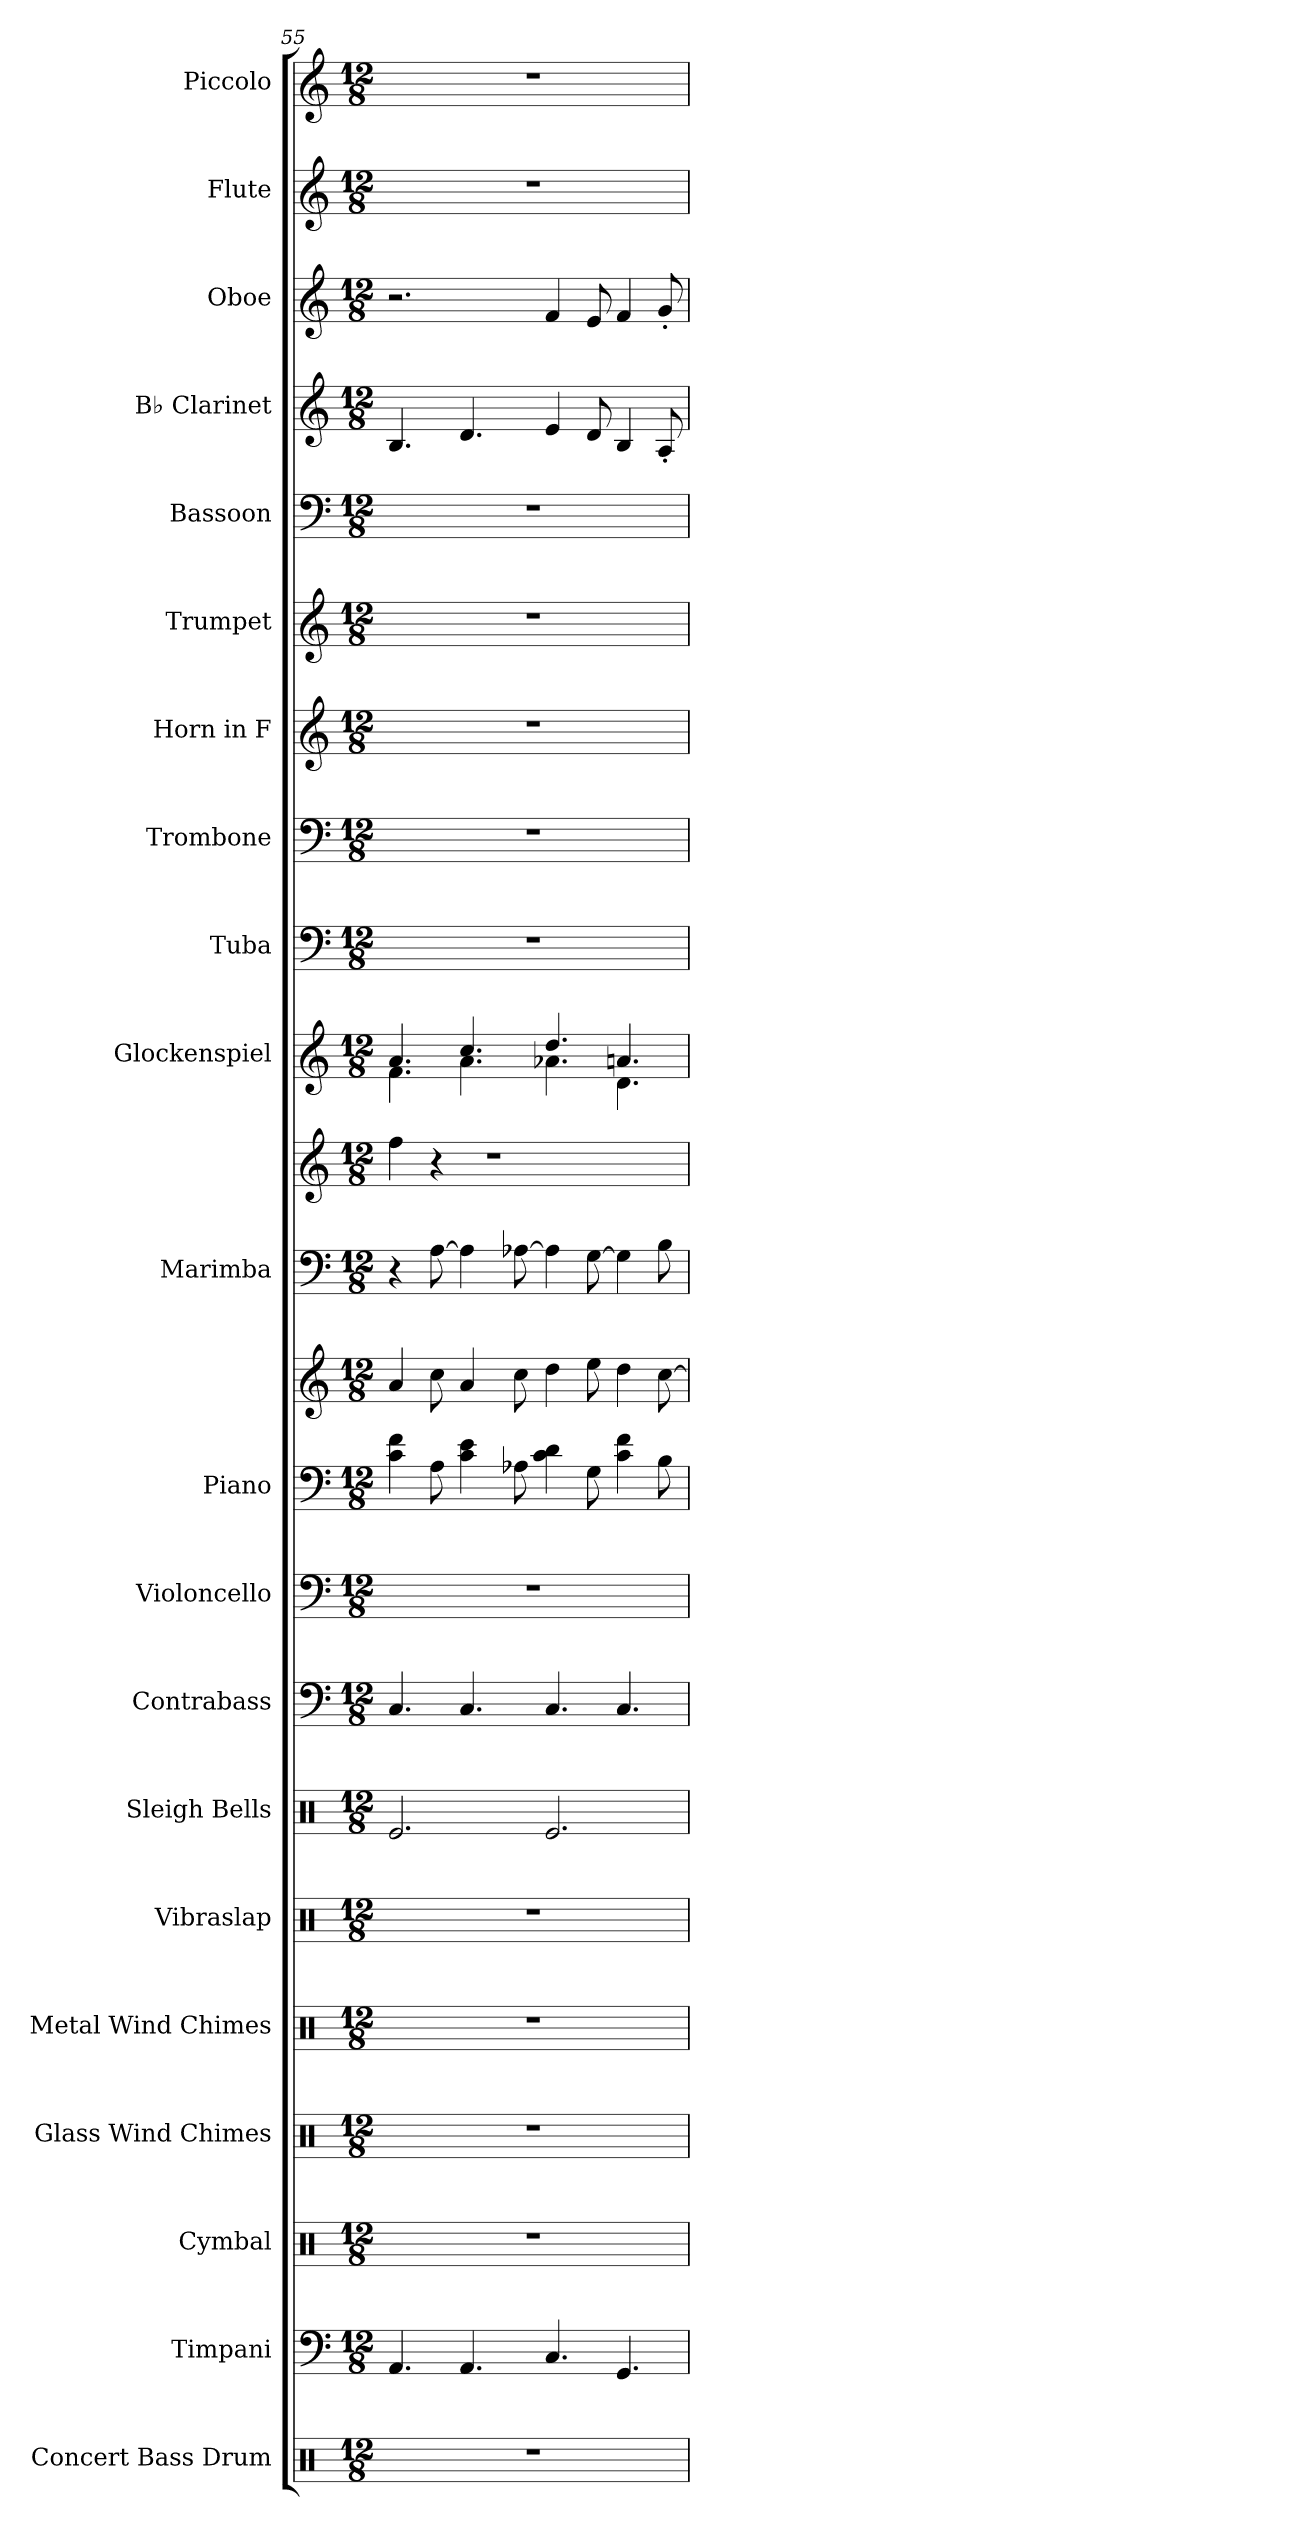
**kern	**kern	**kern	**kern	**kern	**kern	**kern	**kern	**kern	**kern	**kern	**kern	**kern	**kern	**kern	**kern	**kern	**kern	**kern	**kern	**kern	**kern	**kern
*part21	*part20	*part19	*part18	*part17	*part16	*part15	*part14	*part13	*part12	*part12	*part11	*part11	*part10	*part9	*part8	*part7	*part6	*part5	*part4	*part3	*part2	*part1
*staff23	*staff22	*staff21	*staff20	*staff19	*staff18	*staff17	*staff16	*staff15	*staff14	*staff13	*staff12	*staff11	*staff10	*staff9	*staff8	*staff7	*staff6	*staff5	*staff4	*staff3	*staff2	*staff1
*I"Concert Bass Drum	*I"Timpani	*I"Cymbal	*I"Glass Wind Chimes	*I"Metal Wind Chimes	*I"Vibraslap	*I"Sleigh Bells	*I"Contrabass	*I"Violoncello	*I"Piano	*	*I"Marimba	*	*I"Glockenspiel	*I"Tuba	*I"Trombone	*I"Horn in F	*I"Trumpet	*I"Bassoon	*I"B♭ Clarinet	*I"Oboe	*I"Flute	*I"Piccolo
*I'Con. BD	*I'Timp.	*I'Cym.	*I'Gl. Wn Ch.	*I'Met. Wn Ch.	*I'Vibslp.	*I'Sle. Be.	*I'Cb.	*I'Vc.	*I'Pno.	*	*I'Mrm.	*	*I'Glock.	*I'Tba.	*I'Tbn.	*	*I'Tpt.	*I'Bsn.	*I'B♭ Cl.	*I'Ob.	*I'Fl.	*I'Picc.
*clefX	*clefF4	*clefX	*clefX	*clefX	*clefX	*clefX	*clefF4	*clefF4	*clefF4	*clefG2	*clefF4	*clefG2	*clefG2	*clefF4	*clefF4	*clefG2	*clefG2	*clefF4	*clefG2	*clefG2	*clefG2	*clefG2
*	*	*	*	*	*	*	*ITrd7c12	*	*	*	*	*	*ITrd-14c-24	*	*	*ITrd4c7	*ITrd1c2	*	*ITrd1c2	*	*	*ITrd-7c-12
*k[]	*k[]	*k[]	*k[]	*k[]	*k[]	*k[]	*k[]	*k[]	*k[]	*k[]	*k[]	*k[]	*k[]	*k[]	*k[]	*k[b-]	*k[b-e-]	*k[]	*k[b-e-]	*k[]	*k[]	*k[]
*M12/8	*M12/8	*M12/8	*M12/8	*M12/8	*M12/8	*M12/8	*M12/8	*M12/8	*M12/8	*M12/8	*M12/8	*M12/8	*M12/8	*M12/8	*M12/8	*M12/8	*M12/8	*M12/8	*M12/8	*M12/8	*M12/8	*M12/8
=55	=55	=55	=55	=55	=55	=55	=55	=55	=55	=55	=55	=55	=55	=55	=55	=55	=55	=55	=55	=55	=55	=55
*	*	*	*	*	*	*	*	*	*	*	*	*	*^	*	*	*	*	*	*	*	*	*
1.r	4.AA/	1.r	1.r	1.r	1.r	2.Re/	4.CC/	1.r	4c\ 4f\	4a/	4r	4ff\	4.aaa/	4.fff\	1.r	1.r	1.r	1.r	1.r	4.A/	2.r	1.r	1.r
.	.	.	.	.	.	.	.	.	8A\	8cc\	[8A\	4r	.	.	.	.	.	.	.	.	.	.	.
.	4.AA/	.	.	.	.	.	4.CC/	.	4c\ 4e\	4a/	4A\]	.	4.cccc/	4.aaa\	.	.	.	.	.	4.c/	.	.	.
.	.	.	.	.	.	.	.	.	.	.	.	1r	.	.	.	.	.	.	.	.	.	.	.
.	.	.	.	.	.	.	.	.	8A-X\	8cc\	[8A-X\	.	.	.	.	.	.	.	.	.	.	.	.
.	4.C/	.	.	.	.	2.Re/	4.CC/	.	4c\ 4d\	4dd\	4A-\]	.	4.dddd/	4.aaa-X\	.	.	.	.	.	4d/	4f/	.	.
.	.	.	.	.	.	.	.	.	8G\	8ee\	[8G\	.	.	.	.	.	.	.	.	8c/	8e/	.	.
.	4.GG/	.	.	.	.	.	4.CC/	.	4c\ 4f\	4dd\	4G\]	.	4.aaan/	4.ddd\	.	.	.	.	.	4A/	4f/	.	.
.	.	.	.	.	.	.	.	.	8B\	[8cc\	8B\	.	.	.	.	.	.	.	.	8G'/	8g'/	.	.
*	*	*	*	*	*	*	*	*	*	*	*	*	*v	*v	*	*	*	*	*	*	*	*	*
=	=	=	=	=	=	=	=	=	=	=	=	=	=	=	=	=	=	=	=	=	=	=
*-	*-	*-	*-	*-	*-	*-	*-	*-	*-	*-	*-	*-	*-	*-	*-	*-	*-	*-	*-	*-	*-	*-
